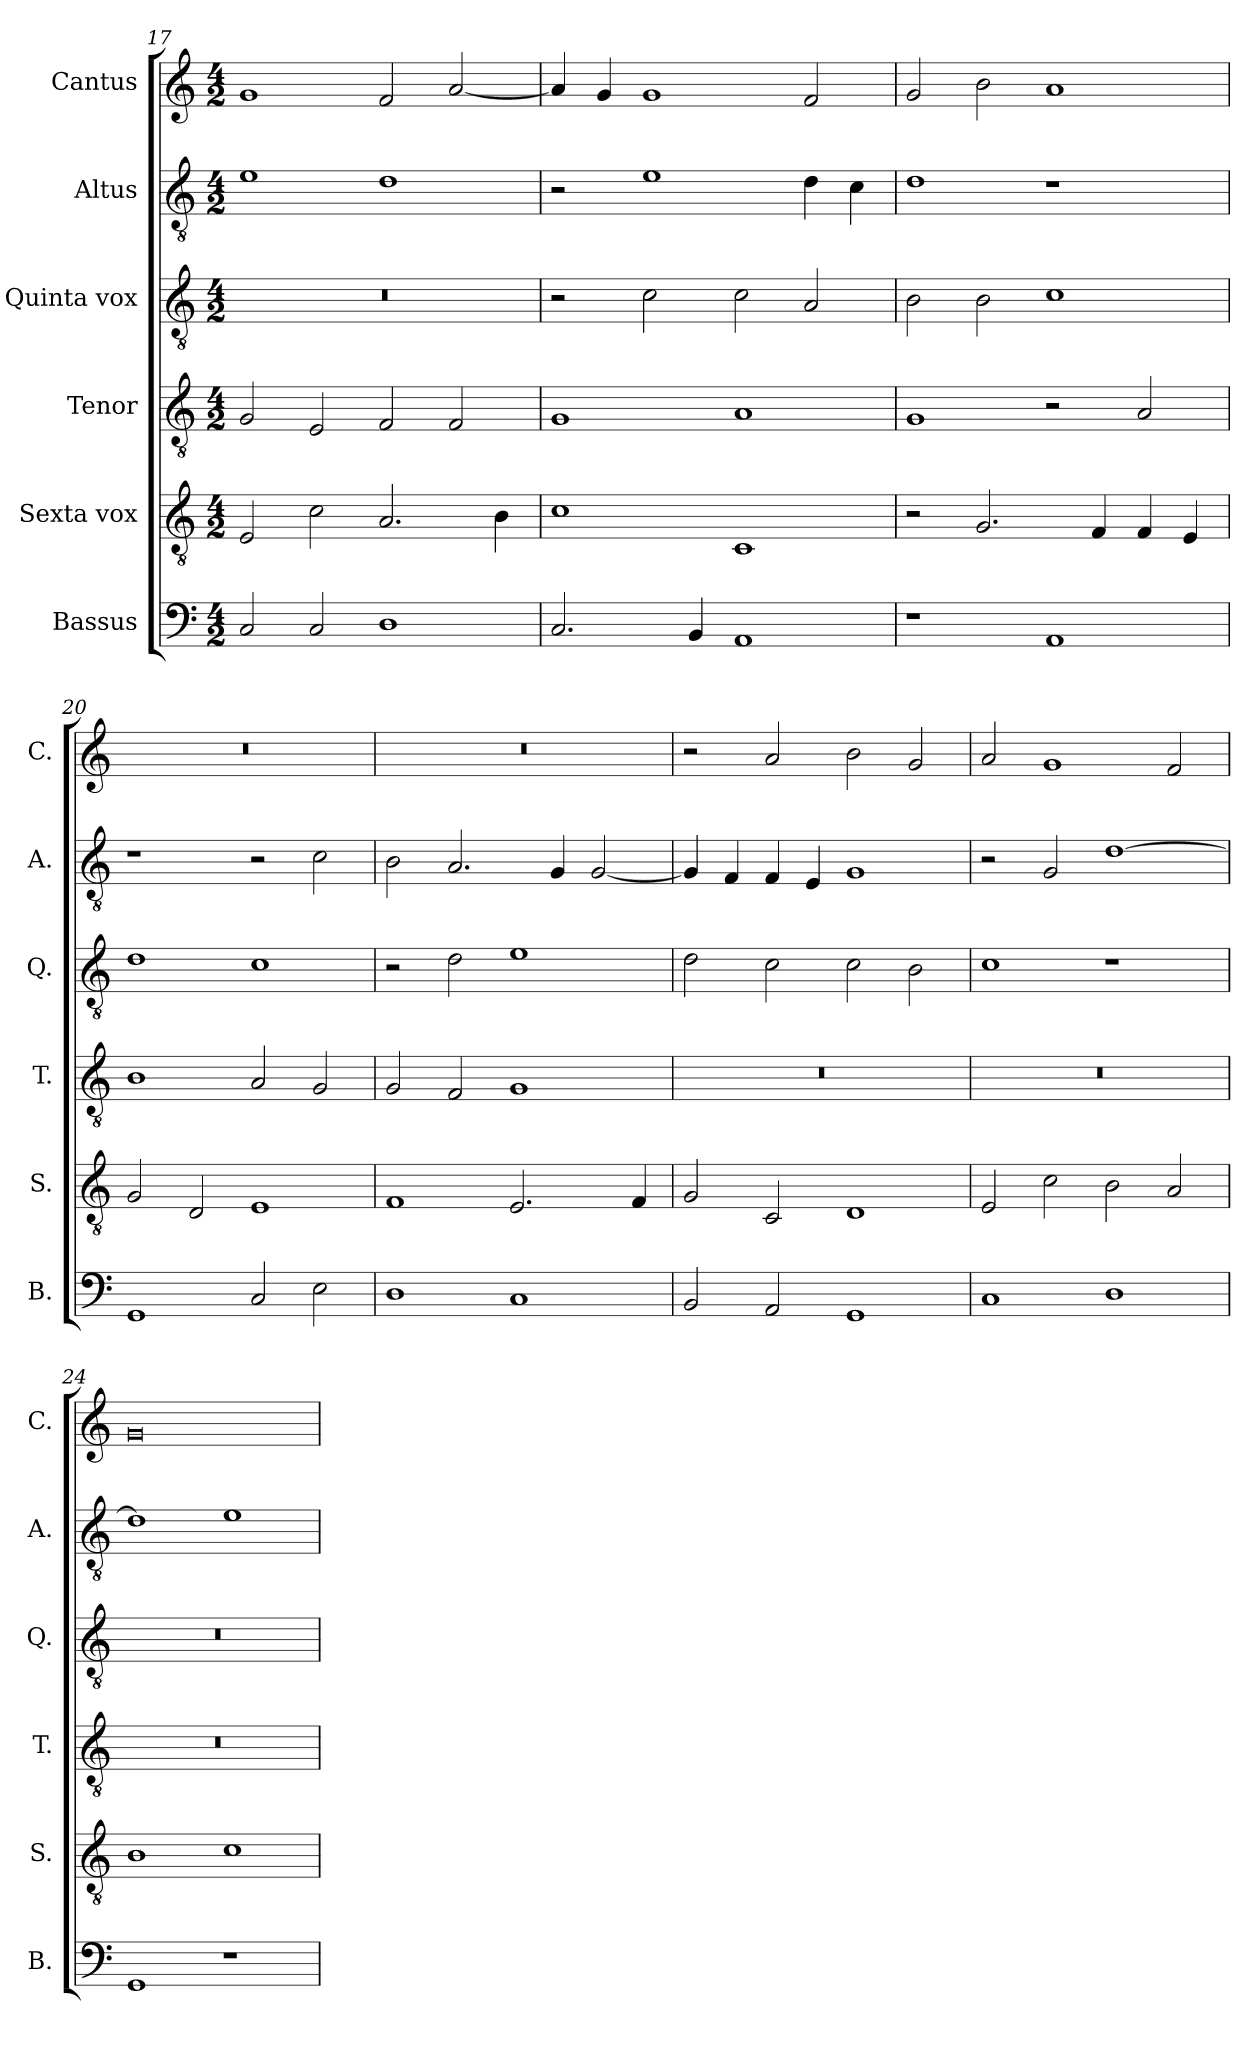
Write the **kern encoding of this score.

**kern	**kern	**kern	**kern	**kern	**kern
*part6	*part5	*part4	*part3	*part2	*part1
*staff6	*staff5	*staff4	*staff3	*staff2	*staff1
*I"Bassus	*I"Sexta vox	*I"Tenor	*I"Quinta vox	*I"Altus	*I"Cantus
*I'B.	*I'S.	*I'T.	*I'Q.	*I'A.	*I'C.
*clefF4	*clefGv2	*clefGv2	*clefGv2	*clefGv2	*clefG2
*k[]	*k[]	*k[]	*k[]	*k[]	*k[]
*M4/2	*M4/2	*M4/2	*M4/2	*M4/2	*M4/2
=17	=17	=17	=17	=17	=17
2C/	2E/	2G/	0r	1e	1g
2C/	2c\	2E/	.	.	.
1D	2.A/	2F/	.	1d	2f/
.	.	2F/	.	.	[2a/
.	4B\	.	.	.	.
=18	=18	=18	=18	=18	=18
2.C/	1c	1G	2r	2r	4a/]
.	.	.	.	.	4g/
.	.	.	2c\	1e	1g
4BB/	.	.	.	.	.
1AA	1C	1A	2c\	.	.
.	.	.	2A/	4d\	2f/
.	.	.	.	4c\	.
!!LO:LB:g=z
=19	=19	=19	=19	=19	=19
1r	2r	1G	2B\	1d	2g/
.	2.G/	.	2B\	.	2b\
1AA	.	2r	1c	1r	1a
.	4F/	.	.	.	.
.	4F/	2A/	.	.	.
.	4E/	.	.	.	.
=20	=20	=20	=20	=20	=20
1GG	2G/	1B	1d	1r	0r
.	2D/	.	.	.	.
2C/	1E	2A/	1c	2r	.
2E\	.	2G/	.	2c\	.
=21	=21	=21	=21	=21	=21
1D	1F	2G/	2r	2B\	0r
.	.	2F/	2d\	2.A/	.
1C	2.E/	1G	1e	.	.
.	.	.	.	4G/	.
.	.	.	.	[2G/	.
.	4F/	.	.	.	.
=22	=22	=22	=22	=22	=22
2BB/	2G/	0r	2d\	4G/]	2r
.	.	.	.	4F/	.
2AA/	2C/	.	2c\	4F/	2a/
.	.	.	.	4E/	.
1GG	1D	.	2c\	1G	2b\
.	.	.	2B\	.	2g/
=23	=23	=23	=23	=23	=23
1C	2E/	0r	1c	2r	2a/
.	2c\	.	.	2G/	1g
1D	2B\	.	1r	[1d	.
.	2A/	.	.	.	2f/
=24	=24	=24	=24	=24	=24
1GG	1B	0r	0r	1d]	0g
1r	1c	.	.	1e	.
=	=	=	=	=	=
*-	*-	*-	*-	*-	*-
